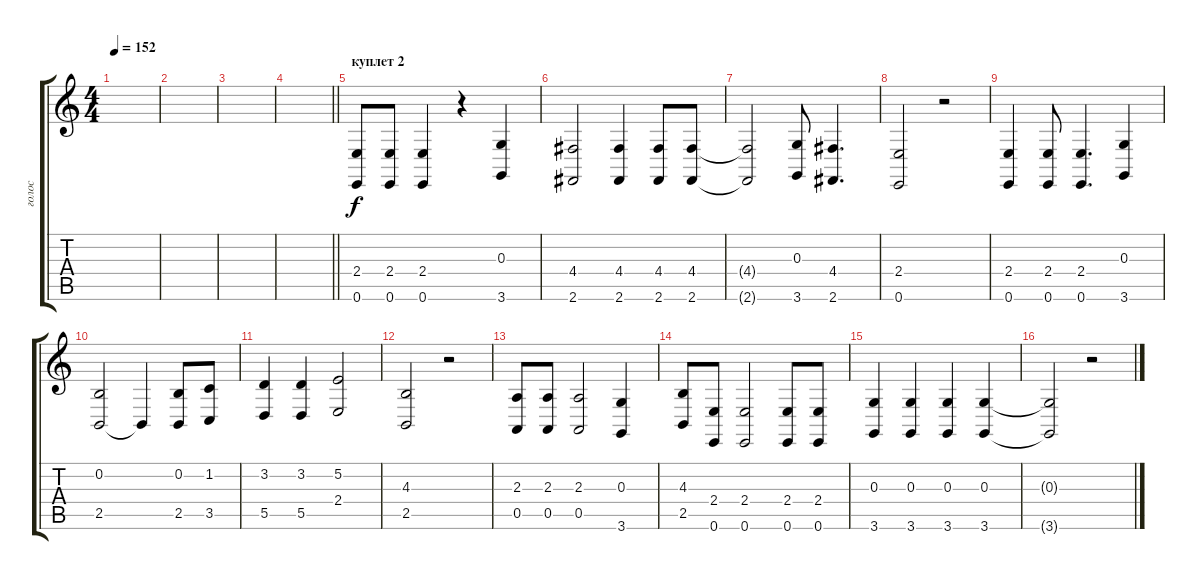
\track ("голос" "голос") {mute instrument tenorsax}
\staff {score tabs}
\tuning (E4 B3 G3 D3 A2 E2) {hide}
\ts (4 4)
\tempo 152
\clef g2
\ks c
|
|
|
\barLineRight lightlight
|
\section ("" "куплет 2 ")
(2.4 0.6).8 (2.4 0.6).8 (2.4 0.6).4 r.4 (0.3 3.6).4 |
(4.4 2.6).2 (4.4 2.6).4 (4.4 2.6).8 (4.4 2.6).8 |
(4.4{t} 2.6{t}).2 (0.3 3.6).8 (4.4 2.6).4{d} |
(2.4 0.6).2 r.2 |
(2.4 0.6).4 (2.4 0.6).8 (2.4 0.6).4{d} (0.3 3.6).4 |
(0.2 2.5).2 2.5{t}.4 (0.2 2.5).8 (1.2 3.5).8 |
(3.2 5.5).4 (3.2 5.5).4 (5.2 2.4).2 |
(4.3 2.5).2 r.2 |
(2.3 0.5).8 (2.3 0.5).8 (2.3 0.5).2 (0.3 3.6).4 |
(4.3 2.5).8 (2.4 0.6).8 (2.4 0.6).2 (2.4 0.6).8 (2.4 0.6).8 |
(0.3 3.6).4 (0.3 3.6).4 (0.3 3.6).4 (0.3 3.6).4 |
(0.3{t} 3.6{t}).2 r.2
